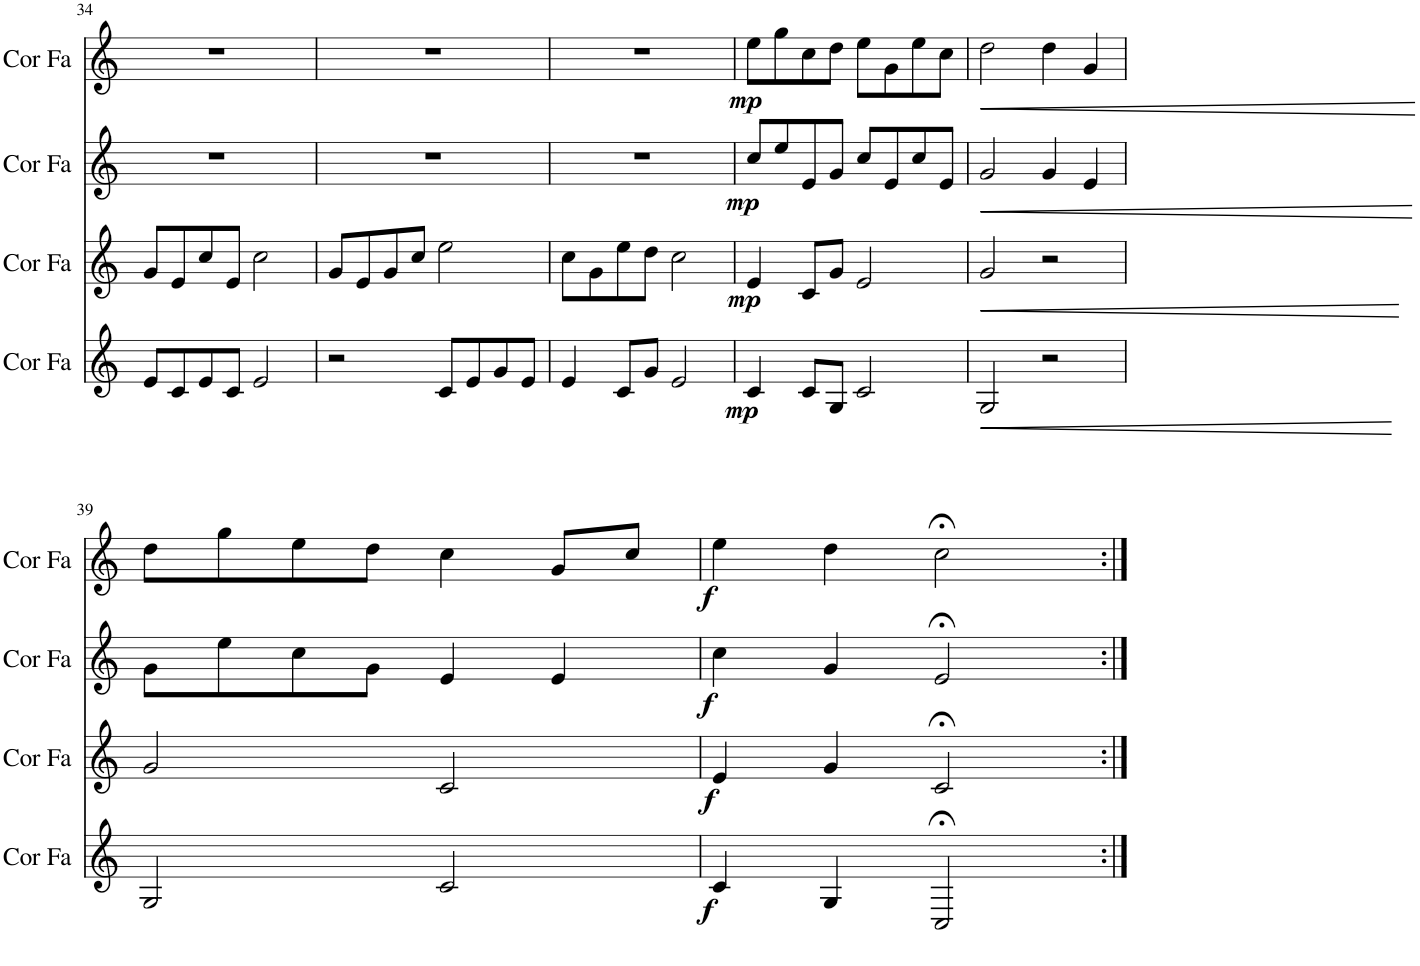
**kern	**dynam	**kern	**dynam	**kern	**dynam	**kern	**dynam
*part4	*part4	*part3	*part3	*part2	*part2	*part1	*part1
*staff4	*staff4	*staff3	*staff3	*staff2	*staff2	*staff1	*staff1
*I"Cor en Fa	*	*I"Cor en Fa	*	*I"Cor en Fa	*	*I"Cor en Fa	*
*I'Cor Fa	*	*I'Cor Fa	*	*I'Cor Fa	*	*I'Cor Fa	*
!!LO:PB:g=z
*clefG2	*	*clefG2	*	*clefG2	*	*clefG2	*
*Trd4c7	*	*Trd4c7	*	*Trd4c7	*	*Trd4c7	*
*k[]	*	*k[]	*	*k[]	*	*k[]	*
*M4/4	*	*M4/4	*	*M4/4	*	*M4/4	*
=34	=34	=34	=34	=34	=34	=34	=34
8e/L	.	8g/L	.	1r	.	1r	.
8c/	.	8e/	.	.	.	.	.
8e/	.	8cc/	.	.	.	.	.
8c/J	.	8e/J	.	.	.	.	.
2e/	.	2cc\	.	.	.	.	.
=35	=35	=35	=35	=35	=35	=35	=35
2r	.	8g/L	.	1r	.	1r	.
.	.	8e/	.	.	.	.	.
.	.	8g/	.	.	.	.	.
.	.	8cc/J	.	.	.	.	.
8c/L	.	2ee\	.	.	.	.	.
8e/	.	.	.	.	.	.	.
8g/	.	.	.	.	.	.	.
8e/J	.	.	.	.	.	.	.
=36	=36	=36	=36	=36	=36	=36	=36
4e/	.	8cc\L	.	1r	.	1r	.
.	.	8g\	.	.	.	.	.
8c/L	.	8ee\	.	.	.	.	.
8g/J	.	8dd\J	.	.	.	.	.
2e/	.	2cc\	.	.	.	.	.
=37	=37	=37	=37	=37	=37	=37	=37
!	!LO:DY:b	!	!LO:DY:b	!	!LO:DY:b	!	!LO:DY:b
4c/	mp	4e/	mp	8cc/L	mp	8ee\L	mp
.	.	.	.	8ee/	.	8gg\	.
8c/L	.	8c/L	.	8e/	.	8cc\	.
8G/J	.	8g/J	.	8g/J	.	8dd\J	.
2c/	.	2e/	.	8cc/L	.	8ee\L	.
.	.	.	.	8e/	.	8g\	.
.	.	.	.	8cc/	.	8ee\	.
.	.	.	.	8e/J	.	8cc\J	.
=38	=38	=38	=38	=38	=38	=38	=38
!	!LO:HP:b	!	!LO:HP:b	!	!LO:HP:b	!	!LO:HP:b
2G/	<	2g/	<	2g/	<	2dd\	<
2r	.	2r	.	4g/	.	4dd\	.
.	.	.	.	4e/	.	4g/	.
.	[	.	[	.	[	.	[
!!LO:LB:g=z
=39	=39	=39	=39	=39	=39	=39	=39
2G/	.	2g/	.	8g\L	.	8dd\L	.
.	.	.	.	8ee\	.	8gg\	.
.	.	.	.	8cc\	.	8ee\	.
.	.	.	.	8g\J	.	8dd\J	.
2c/	.	2c/	.	4e/	.	4cc\	.
.	.	.	.	4e/	.	8g/L	.
.	.	.	.	.	.	8cc/J	.
=40	=40	=40	=40	=40	=40	=40	=40
!	!LO:DY:b	!	!LO:DY:b	!	!LO:DY:b	!	!LO:DY:b
4c/	f	4e/	f	4cc\	f	4ee\	f
4G/	.	4g/	.	4g/	.	4dd\	.
2C;</	.	2c;</	.	2e;</	.	2cc;<\	.
=:|!	=:|!	=:|!	=:|!	=:|!	=:|!	=:|!	=:|!
*-	*-	*-	*-	*-	*-	*-	*-
